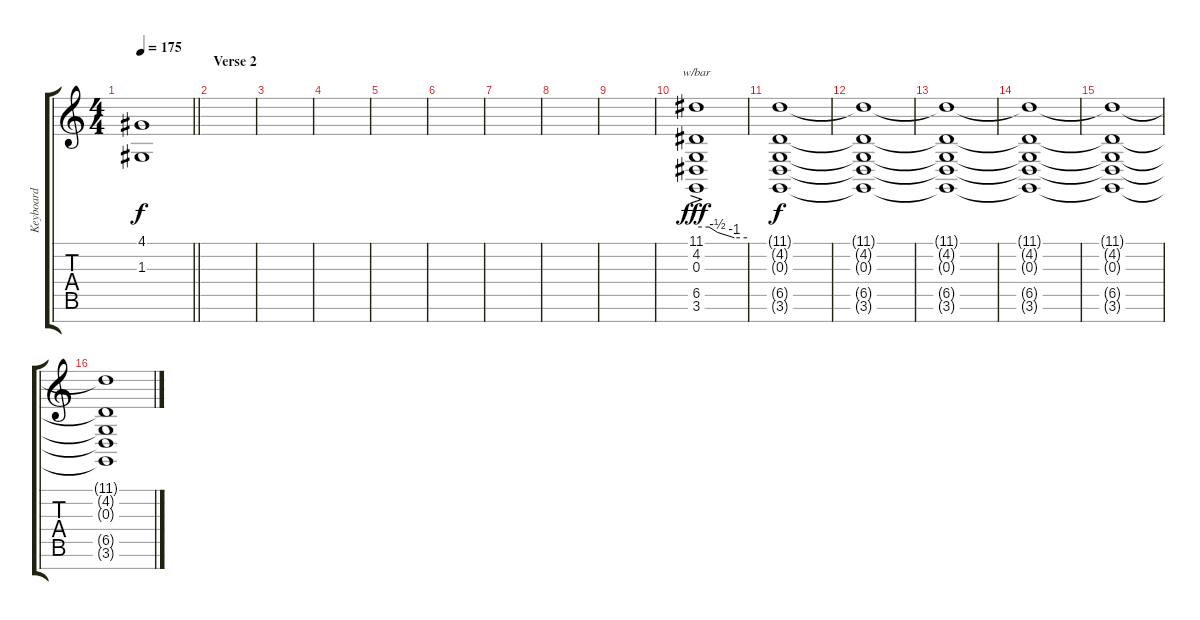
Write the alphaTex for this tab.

\track ("Keyboard" "Keyboard") {instrument pad4choir}
\staff {score tabs}
\tuning (E4 B3 G3 D3 A2 E2 B1) {hide}
\ts (4 4)
\tempo 175
\clef g2
\barLineRight lightlight
\ks c
(4.1{t} 1.3{t}).1{dy f} |
\section ("" "Verse 2")
|
|
|
|
|
|
|
|
(11.1 4.2 0.3{ac} 6.5 3.6).1{tbe (custom default 0 0 15 0 25 -2 45 -4 60 -4) dy fff volume 12} |
(11.1{t} 4.2{t} 0.3{t} 6.5{t} 3.6{t}).1{dy f} |
(11.1{t} 4.2{t} 0.3{t} 6.5{t} 3.6{t}).1 |
(11.1{t} 4.2{t} 0.3{t} 6.5{t} 3.6{t}).1 |
(11.1{t} 4.2{t} 0.3{t} 6.5{t} 3.6{t}).1 |
(11.1{t} 4.2{t} 0.3{t} 6.5{t} 3.6{t}).1{volume 3} |
(11.1{t} 4.2{t} 0.3{t} 6.5{t} 3.6{t}).1
